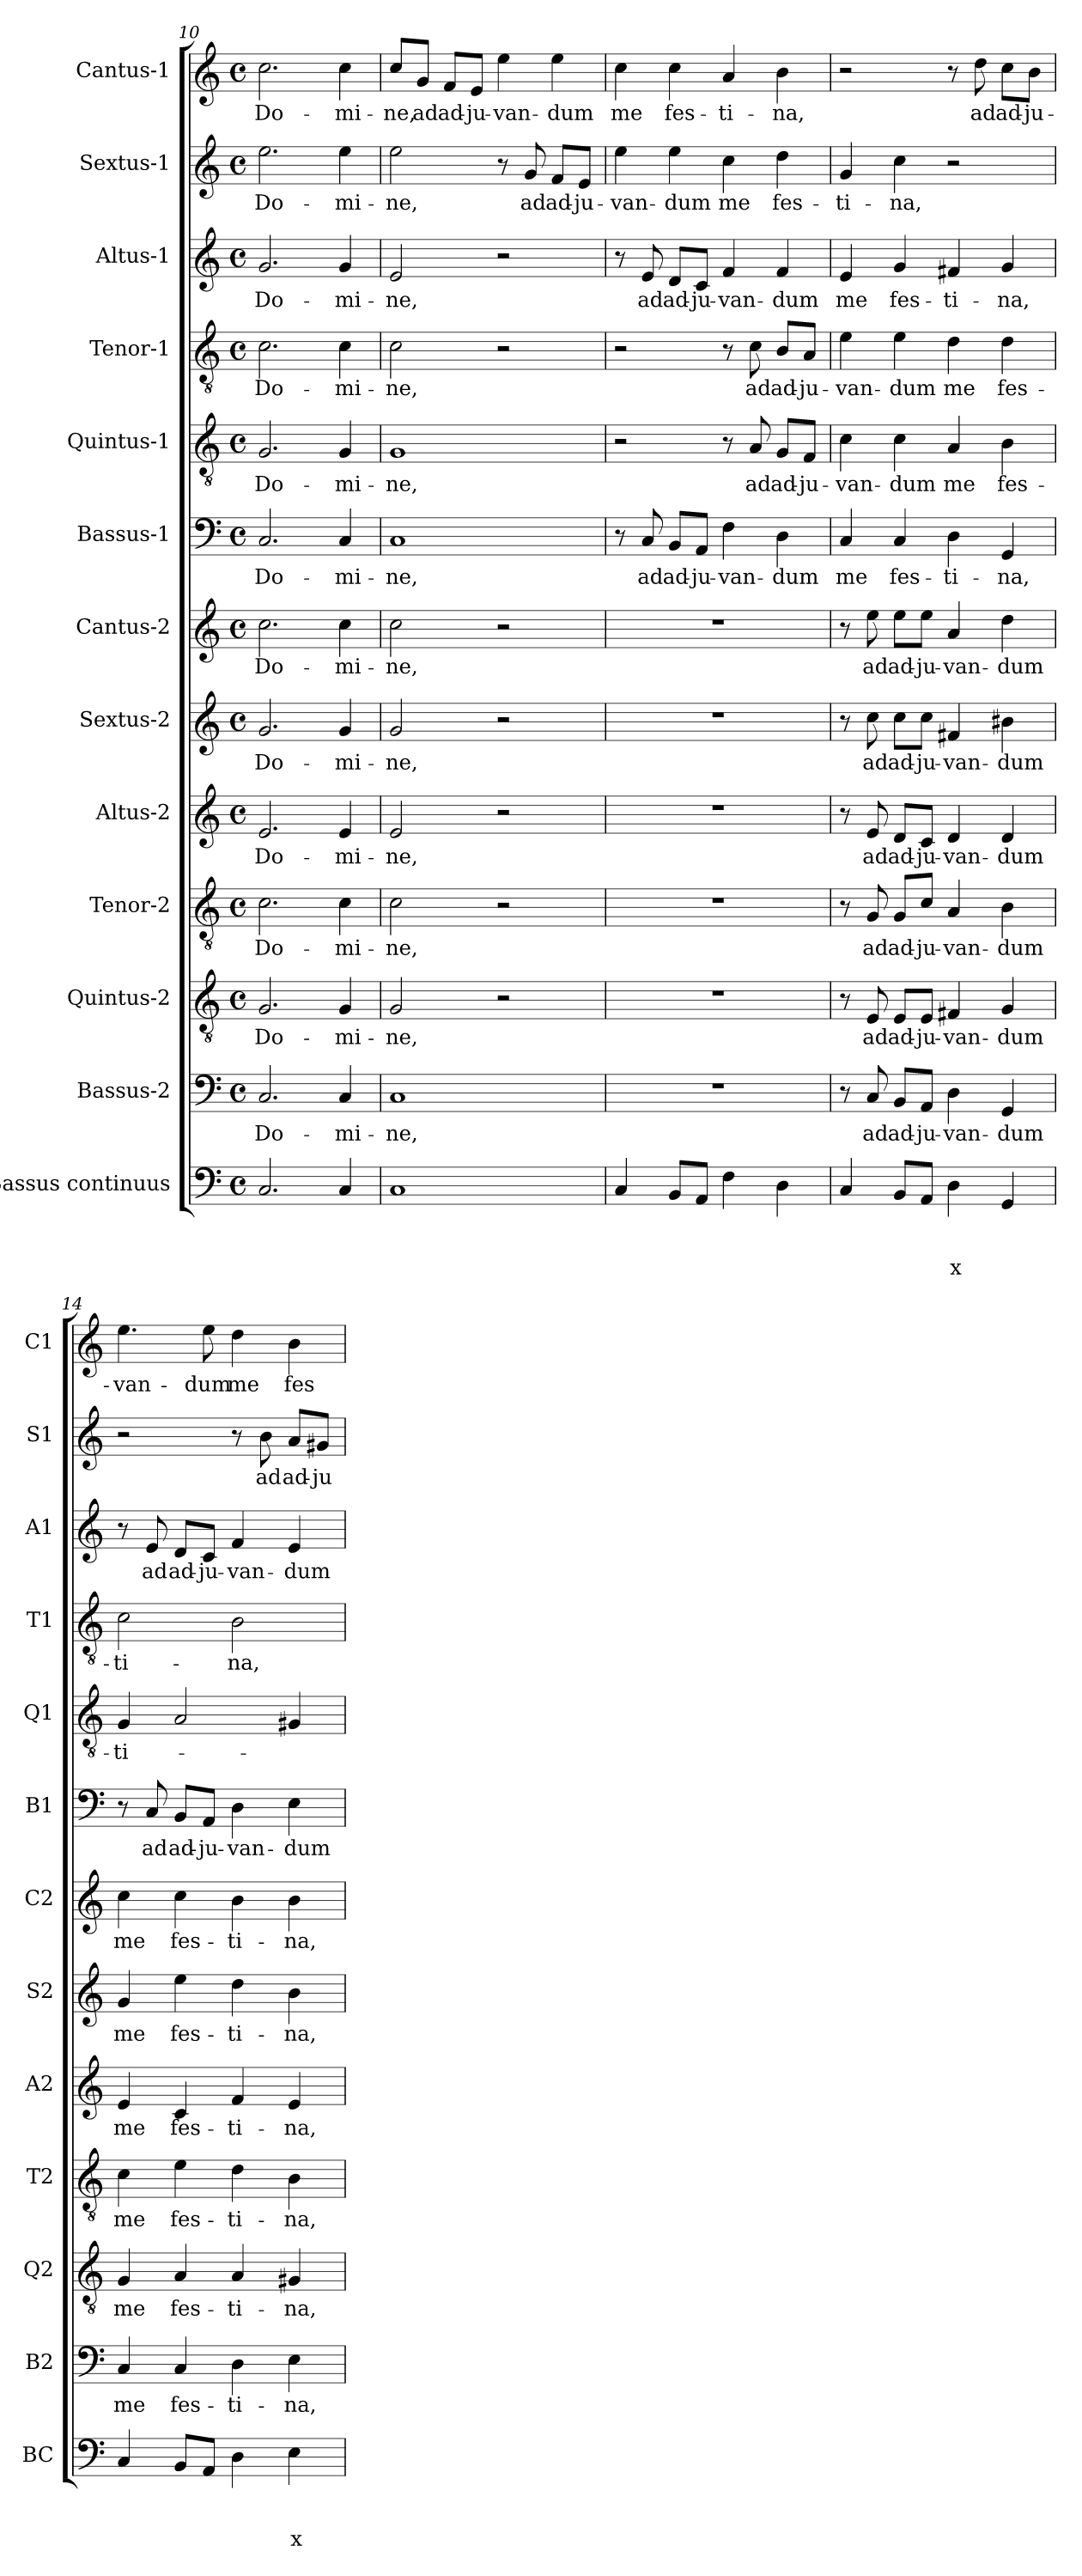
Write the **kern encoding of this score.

**kern	**text	**text	**text	**kern	**text	**kern	**text	**kern	**text	**kern	**text	**kern	**text	**kern	**text	**kern	**text	**kern	**text	**kern	**text	**kern	**text	**kern	**text	**kern	**text
*part13	*part13	*part13	*part13	*part12	*part12	*part11	*part11	*part10	*part10	*part9	*part9	*part8	*part8	*part7	*part7	*part6	*part6	*part5	*part5	*part4	*part4	*part3	*part3	*part2	*part2	*part1	*part1
*staff13	*staff13	*staff13	*staff13	*staff12	*staff12	*staff11	*staff11	*staff10	*staff10	*staff9	*staff9	*staff8	*staff8	*staff7	*staff7	*staff6	*staff6	*staff5	*staff5	*staff4	*staff4	*staff3	*staff3	*staff2	*staff2	*staff1	*staff1
*I"Bassus continuus	*	*	*	*I"Bassus-2	*	*I"Quintus-2	*	*I"Tenor-2	*	*I"Altus-2	*	*I"Sextus-2	*	*I"Cantus-2	*	*I"Bassus-1	*	*I"Quintus-1	*	*I"Tenor-1	*	*I"Altus-1	*	*I"Sextus-1	*	*I"Cantus-1	*
*I'BC	*	*	*	*I'B2	*	*I'Q2	*	*I'T2	*	*I'A2	*	*I'S2	*	*I'C2	*	*I'B1	*	*I'Q1	*	*I'T1	*	*I'A1	*	*I'S1	*	*I'C1	*
*clefF4	*	*	*	*clefF4	*	*clefGv2	*	*clefGv2	*	*clefG2	*	*clefG2	*	*clefG2	*	*clefF4	*	*clefGv2	*	*clefGv2	*	*clefG2	*	*clefG2	*	*clefG2	*
*k[]	*	*	*	*k[]	*	*k[]	*	*k[]	*	*k[]	*	*k[]	*	*k[]	*	*k[]	*	*k[]	*	*k[]	*	*k[]	*	*k[]	*	*k[]	*
*C:	*	*	*	*C:	*	*C:	*	*C:	*	*C:	*	*C:	*	*C:	*	*C:	*	*C:	*	*C:	*	*C:	*	*C:	*	*C:	*
*M4/4	*	*	*	*M4/4	*	*M4/4	*	*M4/4	*	*M4/4	*	*M4/4	*	*M4/4	*	*M4/4	*	*M4/4	*	*M4/4	*	*M4/4	*	*M4/4	*	*M4/4	*
*met(c)	*	*	*	*met(c)	*	*met(c)	*	*met(c)	*	*met(c)	*	*met(c)	*	*met(c)	*	*met(c)	*	*met(c)	*	*met(c)	*	*met(c)	*	*met(c)	*	*met(c)	*
=10	=10	=10	=10	=10	=10	=10	=10	=10	=10	=10	=10	=10	=10	=10	=10	=10	=10	=10	=10	=10	=10	=10	=10	=10	=10	=10	=10
!	!	!	!	!	!LO:LY:b	!	!LO:LY:b	!	!LO:LY:b	!	!LO:LY:b	!	!LO:LY:b	!	!LO:LY:b	!	!LO:LY:b	!	!LO:LY:b	!	!LO:LY:b	!	!LO:LY:b	!	!LO:LY:b	!	!LO:LY:b
2.C/	.	.	.	2.C/	Do-	2.G/	Do-	2.c\	Do-	2.e/	Do-	2.g/	Do-	2.cc\	Do-	2.C/	Do-	2.G/	Do-	2.c\	Do-	2.g/	Do-	2.ee\	Do-	2.cc\	Do-
!	!	!	!	!	!LO:LY:b	!	!LO:LY:b	!	!LO:LY:b	!	!LO:LY:b	!	!LO:LY:b	!	!LO:LY:b	!	!LO:LY:b	!	!LO:LY:b	!	!LO:LY:b	!	!LO:LY:b	!	!LO:LY:b	!	!LO:LY:b
4C/	.	.	.	4C/	-mi-	4G/	-mi-	4c\	-mi-	4e/	-mi-	4g/	-mi-	4cc\	-mi-	4C/	-mi-	4G/	-mi-	4c\	-mi-	4g/	-mi-	4ee\	-mi-	4cc\	-mi-
=11	=11	=11	=11	=11	=11	=11	=11	=11	=11	=11	=11	=11	=11	=11	=11	=11	=11	=11	=11	=11	=11	=11	=11	=11	=11	=11	=11
!	!	!	!	!	!LO:LY:b	!	!LO:LY:b	!	!LO:LY:b	!	!LO:LY:b	!	!LO:LY:b	!	!LO:LY:b	!	!LO:LY:b	!	!LO:LY:b	!	!LO:LY:b	!	!LO:LY:b	!	!LO:LY:b	!	!LO:LY:b
1C	.	.	.	1C	-ne,	2G/	-ne,	2c\	-ne,	2e/	-ne,	2g/	-ne,	2cc\	-ne,	1C	-ne,	1G	-ne,	2c\	-ne,	2e/	-ne,	2ee\	-ne,	8cc/L	-ne,
!	!	!	!	!	!	!	!	!	!	!	!	!	!	!	!	!	!	!	!	!	!	!	!	!	!	!	!LO:LY:b
.	.	.	.	.	.	.	.	.	.	.	.	.	.	.	.	.	.	.	.	.	.	.	.	.	.	8g/J	ad
!	!	!	!	!	!	!	!	!	!	!	!	!	!	!	!	!	!	!	!	!	!	!	!	!	!	!	!LO:LY:b
.	.	.	.	.	.	.	.	.	.	.	.	.	.	.	.	.	.	.	.	.	.	.	.	.	.	8f/L	ad-
!	!	!	!	!	!	!	!	!	!	!	!	!	!	!	!	!	!	!	!	!	!	!	!	!	!	!	!LO:LY:b
.	.	.	.	.	.	.	.	.	.	.	.	.	.	.	.	.	.	.	.	.	.	.	.	.	.	8e/J	-ju-
!	!	!	!	!	!	!	!	!	!	!	!	!	!	!	!	!	!	!	!	!	!	!	!	!	!	!	!LO:LY:b
.	.	.	.	.	.	2r	.	2r	.	2r	.	2r	.	2r	.	.	.	.	.	2r	.	2r	.	8r	.	4ee\	-van-
!	!	!	!	!	!	!	!	!	!	!	!	!	!	!	!	!	!	!	!	!	!	!	!	!	!LO:LY:b	!	!
.	.	.	.	.	.	.	.	.	.	.	.	.	.	.	.	.	.	.	.	.	.	.	.	8g/	ad	.	.
!	!	!	!	!	!	!	!	!	!	!	!	!	!	!	!	!	!	!	!	!	!	!	!	!	!LO:LY:b	!	!LO:LY:b
.	.	.	.	.	.	.	.	.	.	.	.	.	.	.	.	.	.	.	.	.	.	.	.	8f/L	ad-	4ee\	-dum
!	!	!	!	!	!	!	!	!	!	!	!	!	!	!	!	!	!	!	!	!	!	!	!	!	!LO:LY:b	!	!
.	.	.	.	.	.	.	.	.	.	.	.	.	.	.	.	.	.	.	.	.	.	.	.	8e/J	-ju-	.	.
=12	=12	=12	=12	=12	=12	=12	=12	=12	=12	=12	=12	=12	=12	=12	=12	=12	=12	=12	=12	=12	=12	=12	=12	=12	=12	=12	=12
!	!	!	!	!	!	!	!	!	!	!	!	!	!	!	!	!	!	!	!	!	!	!	!	!	!LO:LY:b	!	!LO:LY:b
4C/	.	.	.	1r	.	1r	.	1r	.	1r	.	1r	.	1r	.	8r	.	2r	.	2r	.	8r	.	4ee\	-van-	4cc\	me
!	!	!	!	!	!	!	!	!	!	!	!	!	!	!	!	!	!LO:LY:b	!	!	!	!	!	!LO:LY:b	!	!	!	!
.	.	.	.	.	.	.	.	.	.	.	.	.	.	.	.	8C/	ad	.	.	.	.	8e/	ad	.	.	.	.
!	!	!	!	!	!	!	!	!	!	!	!	!	!	!	!	!	!LO:LY:b	!	!	!	!	!	!LO:LY:b	!	!LO:LY:b	!	!LO:LY:b
8BB/L	.	.	.	.	.	.	.	.	.	.	.	.	.	.	.	8BB/L	ad-	.	.	.	.	8d/L	ad-	4ee\	-dum	4cc\	fes-
!	!	!	!	!	!	!	!	!	!	!	!	!	!	!	!	!	!LO:LY:b	!	!	!	!	!	!LO:LY:b	!	!	!	!
8AA/J	.	.	.	.	.	.	.	.	.	.	.	.	.	.	.	8AA/J	-ju-	.	.	.	.	8c/J	-ju-	.	.	.	.
!	!	!	!	!	!	!	!	!	!	!	!	!	!	!	!	!	!LO:LY:b	!	!	!	!	!	!LO:LY:b	!	!LO:LY:b	!	!LO:LY:b
4F\	.	.	.	.	.	.	.	.	.	.	.	.	.	.	.	4F\	-van-	8r	.	8r	.	4f/	-van-	4cc\	me	4a/	-ti-
!	!	!	!	!	!	!	!	!	!	!	!	!	!	!	!	!	!	!	!LO:LY:b	!	!LO:LY:b	!	!	!	!	!	!
.	.	.	.	.	.	.	.	.	.	.	.	.	.	.	.	.	.	8A/	ad	8c\	ad	.	.	.	.	.	.
!	!	!	!	!	!	!	!	!	!	!	!	!	!	!	!	!	!LO:LY:b	!	!LO:LY:b	!	!LO:LY:b	!	!LO:LY:b	!	!LO:LY:b	!	!LO:LY:b
4D\	.	.	.	.	.	.	.	.	.	.	.	.	.	.	.	4D\	-dum	8G/L	ad-	8B/L	ad-	4f/	-dum	4dd\	fes-	4b\	-na,
!	!	!	!	!	!	!	!	!	!	!	!	!	!	!	!	!	!	!	!LO:LY:b	!	!LO:LY:b	!	!	!	!	!	!
.	.	.	.	.	.	.	.	.	.	.	.	.	.	.	.	.	.	8F/J	-ju-	8A/J	-ju-	.	.	.	.	.	.
!!LO:PB:g=z
=13	=13	=13	=13	=13	=13	=13	=13	=13	=13	=13	=13	=13	=13	=13	=13	=13	=13	=13	=13	=13	=13	=13	=13	=13	=13	=13	=13
!	!	!	!	!	!	!	!	!	!	!	!	!	!	!	!	!	!LO:LY:b	!	!LO:LY:b	!	!LO:LY:b	!	!LO:LY:b	!	!LO:LY:b	!	!
4C/	.	.	.	8r	.	8r	.	8r	.	8r	.	8r	.	8r	.	4C/	me	4c\	-van-	4e\	-van-	4e/	me	4g/	-ti-	2r	.
!	!	!	!	!	!LO:LY:b	!	!LO:LY:b	!	!LO:LY:b	!	!LO:LY:b	!	!LO:LY:b	!	!LO:LY:b	!	!	!	!	!	!	!	!	!	!	!	!
.	.	.	.	8C/	ad	8E/	ad	8G/	ad	8e/	ad	8cc\	ad	8ee\	ad	.	.	.	.	.	.	.	.	.	.	.	.
!	!	!	!	!	!LO:LY:b	!	!LO:LY:b	!	!LO:LY:b	!	!LO:LY:b	!	!LO:LY:b	!	!LO:LY:b	!	!LO:LY:b	!	!LO:LY:b	!	!LO:LY:b	!	!LO:LY:b	!	!LO:LY:b	!	!
8BB/L	.	.	.	8BB/L	ad-	8E/L	ad-	8G/L	ad-	8d/L	ad-	8cc\L	ad-	8ee\L	ad-	4C/	fes-	4c\	-dum	4e\	-dum	4g/	fes-	4cc\	-na,	.	.
!	!	!	!	!	!LO:LY:b	!	!LO:LY:b	!	!LO:LY:b	!	!LO:LY:b	!	!LO:LY:b	!	!LO:LY:b	!	!	!	!	!	!	!	!	!	!	!	!
8AA/J	.	.	.	8AA/J	-ju-	8E/J	-ju-	8c/J	-ju-	8c/J	-ju-	8cc\J	-ju-	8ee\J	-ju-	.	.	.	.	.	.	.	.	.	.	.	.
!	!	!	!LO:LY:b	!	!LO:LY:b	!	!LO:LY:b	!	!LO:LY:b	!	!LO:LY:b	!	!LO:LY:b	!	!LO:LY:b	!	!LO:LY:b	!	!LO:LY:b	!	!LO:LY:b	!	!LO:LY:b	!	!	!	!
4D\	.	.	x	4D\	-van-	4F#X/	-van-	4A/	-van-	4d/	-van-	4f#X/	-van-	4a/	-van-	4D\	-ti-	4A/	me	4d\	me	4f#X/	-ti-	2r	.	8r	.
!	!	!	!	!	!	!	!	!	!	!	!	!	!	!	!	!	!	!	!	!	!	!	!	!	!	!	!LO:LY:b
.	.	.	.	.	.	.	.	.	.	.	.	.	.	.	.	.	.	.	.	.	.	.	.	.	.	8dd\	ad
!	!	!	!	!	!LO:LY:b	!	!LO:LY:b	!	!LO:LY:b	!	!LO:LY:b	!	!LO:LY:b	!	!LO:LY:b	!	!LO:LY:b	!	!LO:LY:b	!	!LO:LY:b	!	!LO:LY:b	!	!	!	!LO:LY:b
4GG/	.	.	.	4GG/	-dum	4G/	-dum	4B\	-dum	4d/	-dum	4b#X\	-dum	4dd\	-dum	4GG/	-na,	4B\	fes-	4d\	fes-	4g/	-na,	.	.	8cc\L	ad-
!	!	!	!	!	!	!	!	!	!	!	!	!	!	!	!	!	!	!	!	!	!	!	!	!	!	!	!LO:LY:b
.	.	.	.	.	.	.	.	.	.	.	.	.	.	.	.	.	.	.	.	.	.	.	.	.	.	8b\J	-ju-
=14	=14	=14	=14	=14	=14	=14	=14	=14	=14	=14	=14	=14	=14	=14	=14	=14	=14	=14	=14	=14	=14	=14	=14	=14	=14	=14	=14
!	!	!	!	!	!LO:LY:b	!	!LO:LY:b	!	!LO:LY:b	!	!LO:LY:b	!	!LO:LY:b	!	!LO:LY:b	!	!	!	!LO:LY:b	!	!LO:LY:b	!	!	!	!	!	!LO:LY:b
4C/	.	.	.	4C/	me	4G/	me	4c\	me	4e/	me	4g/	me	4cc\	me	8r	.	4G/	-ti-	2c\	-ti-	8r	.	2r	.	4.ee\	-van-
!	!	!	!	!	!	!	!	!	!	!	!	!	!	!	!	!	!LO:LY:b	!	!	!	!	!	!LO:LY:b	!	!	!	!
.	.	.	.	.	.	.	.	.	.	.	.	.	.	.	.	8C/	ad	.	.	.	.	8e/	ad	.	.	.	.
!	!	!	!	!	!LO:LY:b	!	!LO:LY:b	!	!LO:LY:b	!	!LO:LY:b	!	!LO:LY:b	!	!LO:LY:b	!	!LO:LY:b	!	!	!	!	!	!LO:LY:b	!	!	!	!
8BB/L	.	.	.	4C/	fes-	4A/	fes-	4e\	fes-	4c/	fes-	4ee\	fes-	4cc\	fes-	8BB/L	ad-	2A/	.	.	.	8d/L	ad-	.	.	.	.
!	!	!	!	!	!	!	!	!	!	!	!	!	!	!	!	!	!LO:LY:b	!	!	!	!	!	!LO:LY:b	!	!	!	!LO:LY:b
8AA/J	.	.	.	.	.	.	.	.	.	.	.	.	.	.	.	8AA/J	-ju-	.	.	.	.	8c/J	-ju-	.	.	8ee\	-dum
!	!	!	!	!	!LO:LY:b	!	!LO:LY:b	!	!LO:LY:b	!	!LO:LY:b	!	!LO:LY:b	!	!LO:LY:b	!	!LO:LY:b	!	!	!	!LO:LY:b	!	!LO:LY:b	!	!	!	!LO:LY:b
4D\	.	.	.	4D\	-ti-	4A/	-ti-	4d\	-ti-	4f/	-ti-	4dd\	-ti-	4b\	-ti-	4D\	-van-	.	.	2B\	-na,	4f/	-van-	8r	.	4dd\	me
!	!	!	!	!	!	!	!	!	!	!	!	!	!	!	!	!	!	!	!	!	!	!	!	!	!LO:LY:b	!	!
.	.	.	.	.	.	.	.	.	.	.	.	.	.	.	.	.	.	.	.	.	.	.	.	8b\	ad	.	.
!	!	!	!LO:LY:b	!	!LO:LY:b	!	!LO:LY:b	!	!LO:LY:b	!	!LO:LY:b	!	!LO:LY:b	!	!LO:LY:b	!	!LO:LY:b	!	!	!	!	!	!LO:LY:b	!	!LO:LY:b	!	!LO:LY:b
4E\	.	.	x	4E\	-na,	4G#X/	-na,	4B\	-na,	4e/	-na,	4b\	-na,	4b\	-na,	4E\	-dum	4G#X/	.	.	.	4e/	-dum	8a/L	ad-	4b\	fes-
!	!	!	!	!	!	!	!	!	!	!	!	!	!	!	!	!	!	!	!	!	!	!	!	!	!LO:LY:b	!	!
.	.	.	.	.	.	.	.	.	.	.	.	.	.	.	.	.	.	.	.	.	.	.	.	8g#X/J	-ju-	.	.
=	=	=	=	=	=	=	=	=	=	=	=	=	=	=	=	=	=	=	=	=	=	=	=	=	=	=	=
*-	*-	*-	*-	*-	*-	*-	*-	*-	*-	*-	*-	*-	*-	*-	*-	*-	*-	*-	*-	*-	*-	*-	*-	*-	*-	*-	*-
